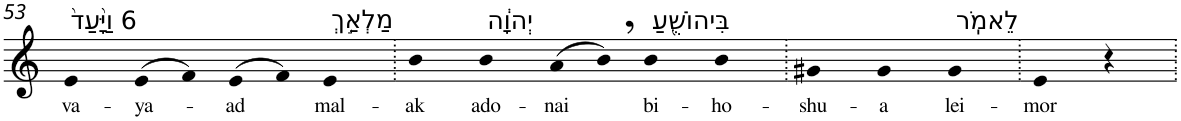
**kern	**text
*part1	*part1
*staff1	*staff1
*I"Piano	*
*I'Pno	*
!!LO:PB:g=z
*clefG2	*
*k[]	*
=53	=53
!LO:TX:a:t=6 וַיָּ֙עַד֙	!
!	!LO:LY:b
4e	va-
!	!LO:LY:b
(>8e	-ya-
8f)	.
!	!LO:LY:b
(>8e	-ad
8f)	.
!LO:TX:a:t=מַלְאַ֣ךְ	!
!	!LO:LY:b
4e	mal-
=54.	=54.
!	!LO:LY:b
4b	-ak
!LO:TX:a:t=יְהוָ֔ה	!
!	!LO:LY:b
4b	ado-
!	!LO:LY:b
(>8a	-nai
8b,)	.
!LO:TX:a:t=בִּיהוֹשֻׁ֖עַ	!
!	!LO:LY:b
4b	bi-
!	!LO:LY:b
4b	-ho-
=55.	=55.
!	!LO:LY:b
4g#X	-shu-
!	!LO:LY:b
4g#	-a
!LO:TX:a:t=לֵאמֹֽר	!
!	!LO:LY:b
4g#	lei-
=56.	=56.
!	!LO:LY:b
4e	-mor
4r	.
=.	=.
*-	*-
